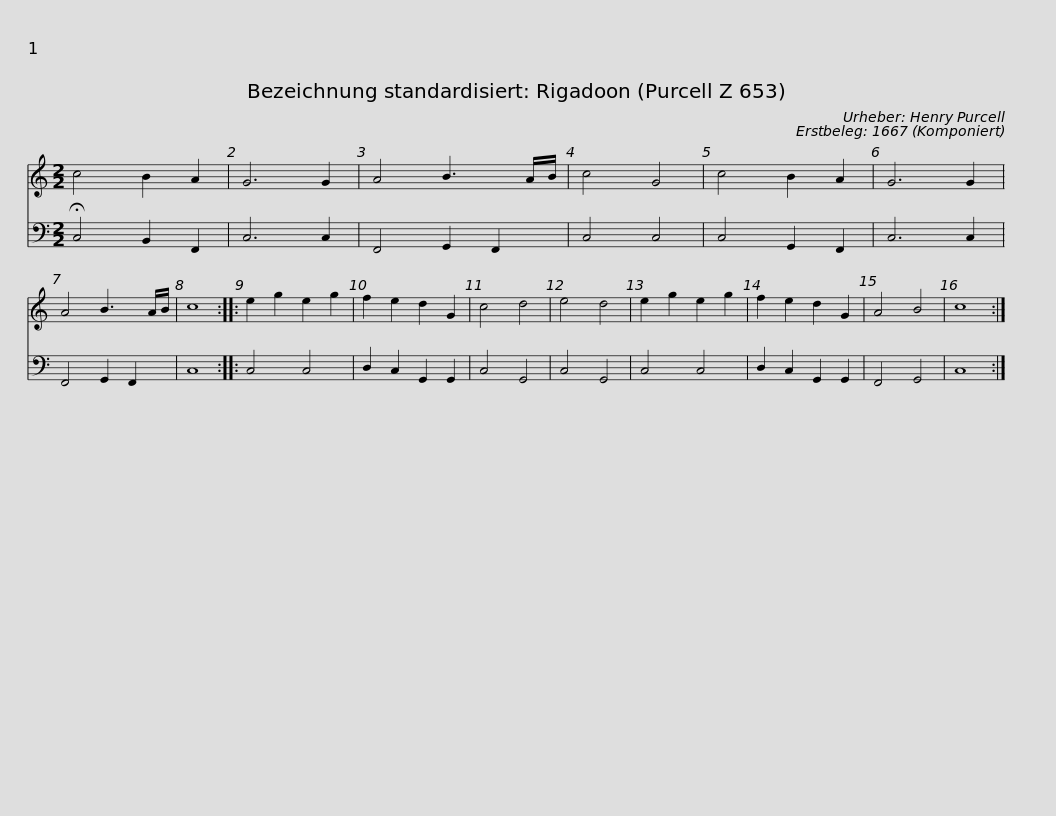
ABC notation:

X:1
%%score 1 2
L:1/8
M:2/2
I:linebreak $
K:C
V:1 treble
V:2 bass
V:1
 c4 B2 A2 | G6 G2 | A4 B3 A/B/ | c4 G4 | c4 B2 A2 | %5
 G6 G2 | A4 B3 A/B/ | c8 :: e2 g2 e2 g2 | f2 e2 d2 G2 | %10
 c4 d4 | e4 d4 |$ e2 g2 e2 g2 | f2 e2 d2 G2 | A4 B4 | %15
 c8 :| %16
V:2
 !fermata!C,4 B,,2 F,,2 | C,6 C,2 | F,,4 G,,2 F,,2 | C,4 C,4 | C,4 G,,2 F,,2 | %5
 C,6 C,2 | F,,4 G,,2 F,,2 | C,8 :: C,4 C,4 | D,2 C,2 G,,2 G,,2 | %10
 C,4 G,,4 | C,4 G,,4 |$ C,4 C,4 | D,2 C,2 G,,2 G,,2 | F,,4 G,,4 | %15
 C,8 :| %16
